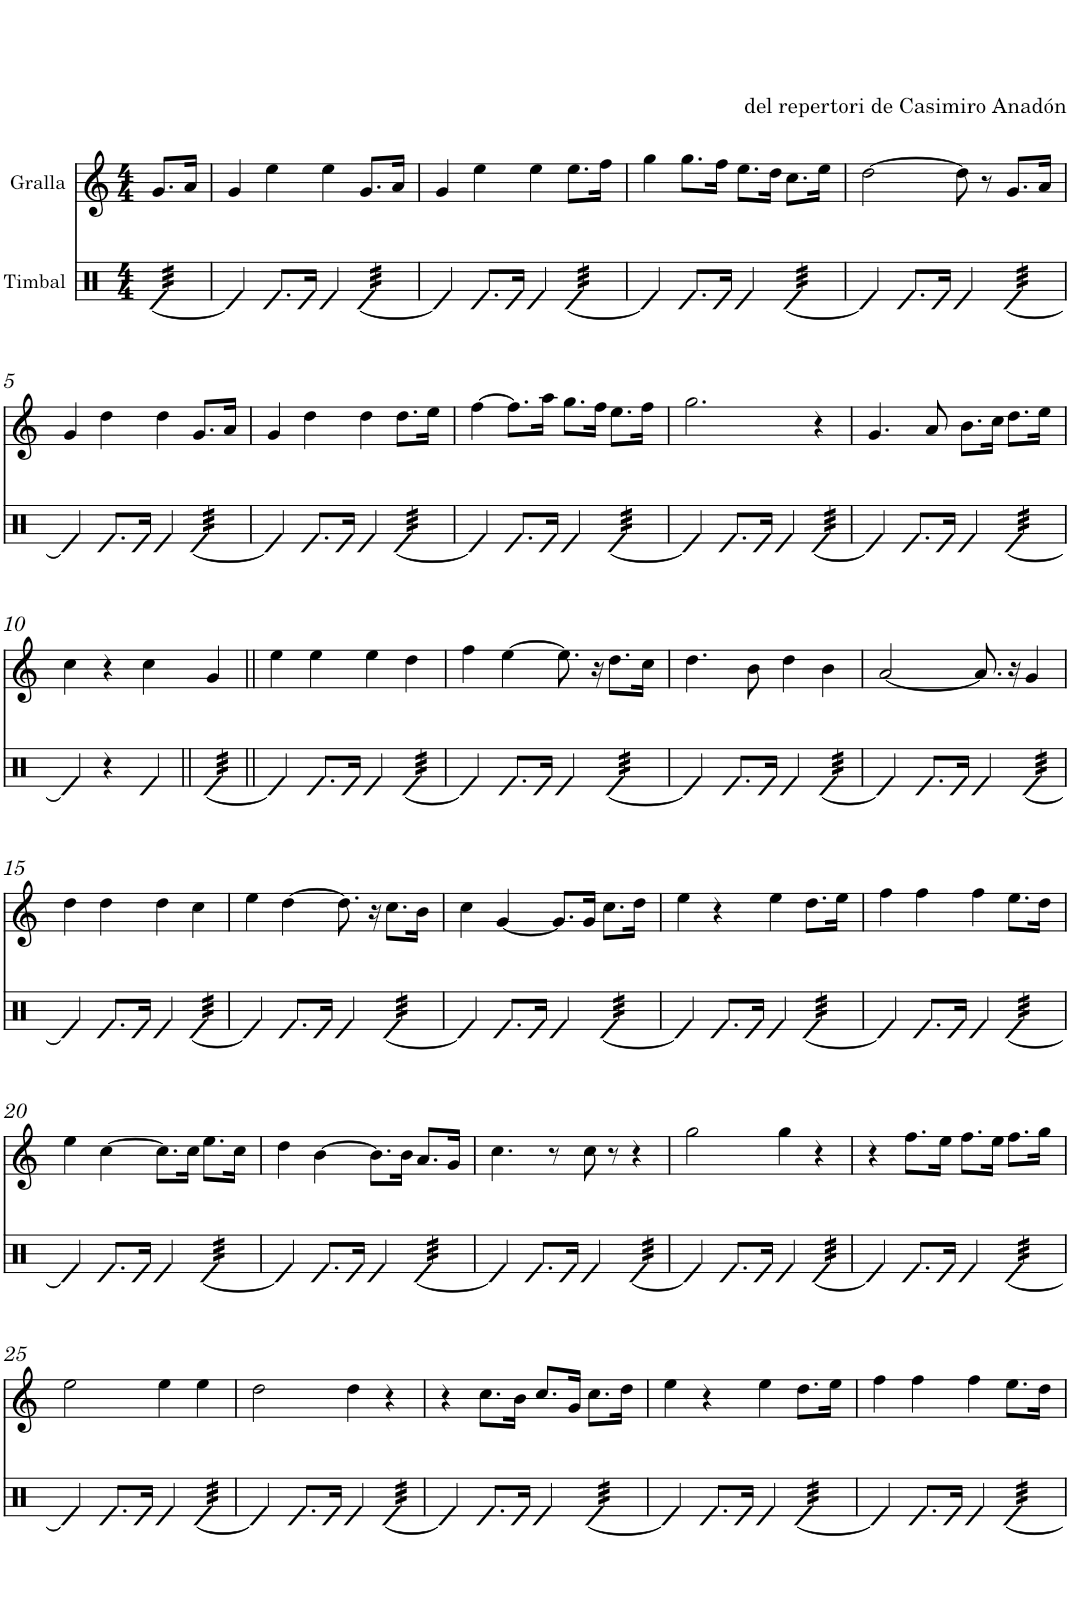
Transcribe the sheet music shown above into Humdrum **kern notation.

**kern	**kern
*part2	*part1
*staff2	*staff1
*I"Timbal	*I"Gralla
*clefX	*clefG2
*k[]	*k[]
*M4/4	*M4/4
=	=
*tremolo	*
[32e/LLL	8.g/L
32e/	.
32e/	.
32e/	.
32e/	.
32e/	.
32e/	16a/Jk
32e/JJJ	.
*Xtremolo	*
=1	=1
4e/]	4g/
8.e/L	4ee\
16e/Jk	.
4e/	4ee\
*tremolo	*
[32e/LLL	8.g/L
32e/	.
32e/	.
32e/	.
32e/	.
32e/	.
32e/	16a/Jk
32e/JJJ	.
*Xtremolo	*
=2	=2
4e/]	4g/
8.e/L	4ee\
16e/Jk	.
4e/	4ee\
*tremolo	*
[32e/LLL	8.ee\L
32e/	.
32e/	.
32e/	.
32e/	.
32e/	.
32e/	16ff\Jk
32e/JJJ	.
*Xtremolo	*
=3	=3
4e/]	4gg\
8.e/L	8.gg\L
16e/Jk	16ff\Jk
4e/	8.ee\L
.	16dd\Jk
*tremolo	*
[32e/LLL	8.cc\L
32e/	.
32e/	.
32e/	.
32e/	.
32e/	.
32e/	16ee\Jk
32e/JJJ	.
*Xtremolo	*
=4	=4
4e/]	[2dd\
8.e/L	.
16e/Jk	.
4e/	8dd\]
.	8r
*tremolo	*
[32e/LLL	8.g/L
32e/	.
32e/	.
32e/	.
32e/	.
32e/	.
32e/	16a/Jk
32e/JJJ	.
*Xtremolo	*
!!LO:LB:g=z
=5	=5
4e/]	4g/
8.e/L	4dd\
16e/Jk	.
4e/	4dd\
*tremolo	*
[32e/LLL	8.g/L
32e/	.
32e/	.
32e/	.
32e/	.
32e/	.
32e/	16a/Jk
32e/JJJ	.
*Xtremolo	*
=6	=6
4e/]	4g/
8.e/L	4dd\
16e/Jk	.
4e/	4dd\
*tremolo	*
[32e/LLL	8.dd\L
32e/	.
32e/	.
32e/	.
32e/	.
32e/	.
32e/	16ee\Jk
32e/JJJ	.
*Xtremolo	*
=7	=7
4e/]	[4ff\
8.e/L	8.ff\L]
16e/Jk	16aa\Jk
4e/	8.gg\L
.	16ff\Jk
*tremolo	*
[32e/LLL	8.ee\L
32e/	.
32e/	.
32e/	.
32e/	.
32e/	.
32e/	16ff\Jk
32e/JJJ	.
*Xtremolo	*
=8	=8
4e/]	2.gg\
8.e/L	.
16e/Jk	.
4e/	.
*tremolo	*
[32e/LLL	4r
32e/	.
32e/	.
32e/	.
32e/	.
32e/	.
32e/	.
32e/JJJ	.
*Xtremolo	*
=9	=9
4e/]	4.g/
8.e/L	.
.	8a/
16e/Jk	.
4e/	8.b\L
.	16cc\Jk
*tremolo	*
[32e/LLL	8.dd\L
32e/	.
32e/	.
32e/	.
32e/	.
32e/	.
32e/	16ee\Jk
32e/JJJ	.
*Xtremolo	*
!!LO:LB:g=z
=10	=10
4e/]	4cc\
4r	4r
4e/	4cc\
*tremolo	*
[32e/LLL	4g/
32e/	.
32e/	.
32e/	.
32e/	.
32e/	.
32e/	.
32e/JJJ	.
*Xtremolo	*
=11||	=11||
4e/]	4ee\
8.e/L	4ee\
16e/Jk	.
4e/	4ee\
*tremolo	*
[32e/LLL	4dd\
32e/	.
32e/	.
32e/	.
32e/	.
32e/	.
32e/	.
32e/JJJ	.
*Xtremolo	*
=12	=12
4e/]	4ff\
8.e/L	[4ee\
16e/Jk	.
4e/	8.ee\]
.	16r
*tremolo	*
[32e/LLL	8.dd\L
32e/	.
32e/	.
32e/	.
32e/	.
32e/	.
32e/	16cc\Jk
32e/JJJ	.
*Xtremolo	*
=13	=13
4e/]	4.dd\
8.e/L	.
.	8b\
16e/Jk	.
4e/	4dd\
*tremolo	*
[32e/LLL	4b\
32e/	.
32e/	.
32e/	.
32e/	.
32e/	.
32e/	.
32e/JJJ	.
*Xtremolo	*
=14	=14
4e/]	[2a/
8.e/L	.
16e/Jk	.
4e/	8.a/]
.	16r
*tremolo	*
[32e/LLL	4g/
32e/	.
32e/	.
32e/	.
32e/	.
32e/	.
32e/	.
32e/JJJ	.
*Xtremolo	*
!!LO:LB:g=z
=15	=15
4e/]	4dd\
8.e/L	4dd\
16e/Jk	.
4e/	4dd\
*tremolo	*
[32e/LLL	4cc\
32e/	.
32e/	.
32e/	.
32e/	.
32e/	.
32e/	.
32e/JJJ	.
*Xtremolo	*
=16	=16
4e/]	4ee\
8.e/L	[4dd\
16e/Jk	.
4e/	8.dd\]
.	16r
*tremolo	*
[32e/LLL	8.cc\L
32e/	.
32e/	.
32e/	.
32e/	.
32e/	.
32e/	16b\Jk
32e/JJJ	.
*Xtremolo	*
=17	=17
4e/]	4cc\
8.e/L	[4g/
16e/Jk	.
4e/	8.g/L]
.	16g/Jk
*tremolo	*
[32e/LLL	8.cc\L
32e/	.
32e/	.
32e/	.
32e/	.
32e/	.
32e/	16dd\Jk
32e/JJJ	.
*Xtremolo	*
=18	=18
4e/]	4ee\
8.e/L	4r
16e/Jk	.
4e/	4ee\
*tremolo	*
[32e/LLL	8.dd\L
32e/	.
32e/	.
32e/	.
32e/	.
32e/	.
32e/	16ee\Jk
32e/JJJ	.
*Xtremolo	*
=19	=19
4e/]	4ff\
8.e/L	4ff\
16e/Jk	.
4e/	4ff\
*tremolo	*
[32e/LLL	8.ee\L
32e/	.
32e/	.
32e/	.
32e/	.
32e/	.
32e/	16dd\Jk
32e/JJJ	.
*Xtremolo	*
!!LO:LB:g=z
=20	=20
4e/]	4ee\
8.e/L	[4cc\
16e/Jk	.
4e/	8.cc\L]
.	16cc\Jk
*tremolo	*
[32e/LLL	8.ee\L
32e/	.
32e/	.
32e/	.
32e/	.
32e/	.
32e/	16cc\Jk
32e/JJJ	.
*Xtremolo	*
=21	=21
4e/]	4dd\
8.e/L	[4b\
16e/Jk	.
4e/	8.b\L]
.	16b\Jk
*tremolo	*
[32e/LLL	8.a/L
32e/	.
32e/	.
32e/	.
32e/	.
32e/	.
32e/	16g/Jk
32e/JJJ	.
*Xtremolo	*
=22	=22
4e/]	4.cc\
8.e/L	.
.	8r
16e/Jk	.
4e/	8cc\
.	8r
*tremolo	*
[32e/LLL	4r
32e/	.
32e/	.
32e/	.
32e/	.
32e/	.
32e/	.
32e/JJJ	.
*Xtremolo	*
=23	=23
4e/]	2gg\
8.e/L	.
16e/Jk	.
4e/	4gg\
*tremolo	*
[32e/LLL	4r
32e/	.
32e/	.
32e/	.
32e/	.
32e/	.
32e/	.
32e/JJJ	.
*Xtremolo	*
=24	=24
4e/]	4r
8.e/L	8.ff\L
16e/Jk	16ee\Jk
4e/	8.ff\L
.	16ee\Jk
*tremolo	*
[32e/LLL	8.ff\L
32e/	.
32e/	.
32e/	.
32e/	.
32e/	.
32e/	16gg\Jk
32e/JJJ	.
*Xtremolo	*
!!LO:LB:g=z
=25	=25
4e/]	2ee\
8.e/L	.
16e/Jk	.
4e/	4ee\
*tremolo	*
[32e/LLL	4ee\
32e/	.
32e/	.
32e/	.
32e/	.
32e/	.
32e/	.
32e/JJJ	.
*Xtremolo	*
=26	=26
4e/]	2dd\
8.e/L	.
16e/Jk	.
4e/	4dd\
*tremolo	*
[32e/LLL	4r
32e/	.
32e/	.
32e/	.
32e/	.
32e/	.
32e/	.
32e/JJJ	.
*Xtremolo	*
=27	=27
4e/]	4r
8.e/L	8.cc\L
16e/Jk	16b\Jk
4e/	8.cc/L
.	16g/Jk
*tremolo	*
[32e/LLL	8.cc\L
32e/	.
32e/	.
32e/	.
32e/	.
32e/	.
32e/	16dd\Jk
32e/JJJ	.
*Xtremolo	*
=28	=28
4e/]	4ee\
8.e/L	4r
16e/Jk	.
4e/	4ee\
*tremolo	*
[32e/LLL	8.dd\L
32e/	.
32e/	.
32e/	.
32e/	.
32e/	.
32e/	16ee\Jk
32e/JJJ	.
*Xtremolo	*
=29	=29
4e/]	4ff\
8.e/L	4ff\
16e/Jk	.
4e/	4ff\
*tremolo	*
[32e/LLL	8.ee\L
32e/	.
32e/	.
32e/	.
32e/	.
32e/	.
32e/	16dd\Jk
32e/JJJ	.
*Xtremolo	*
=	=
*-	*-
